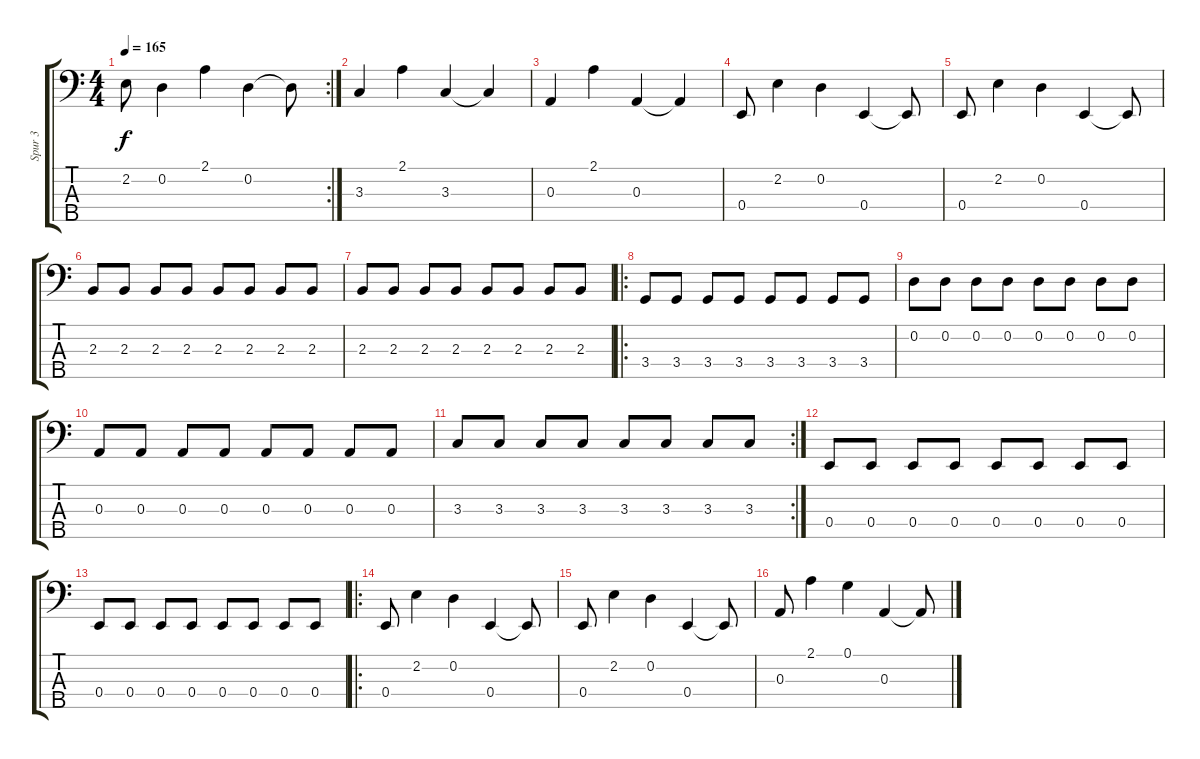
\track ("Spur 3" "Spur 3") {instrument electricbassfinger}
\staff {score tabs}
\tuning (G2 D2 A1 E1 B0) {hide}
\rc 2
\ts (4 4)
\tempo 165
\clef f4
\ks c
2.2.8{dy f} 0.2.4 2.1.4 0.2.4 0.2{t}.8 |
3.3.4 2.1.4 3.3.4 3.3{t}.4 |
0.3.4 2.1.4 0.3.4 0.3{t}.4 |
0.4.8 2.2.4 0.2.4 0.4.4 0.4{t}.8 |
0.4.8 2.2.4 0.2.4 0.4.4 0.4{t}.8 |
2.3.8 2.3.8 2.3.8 2.3.8 2.3.8 2.3.8 2.3.8 2.3.8 |
2.3.8 2.3.8 2.3.8 2.3.8 2.3.8 2.3.8 2.3.8 2.3.8 |
\ro
3.4.8 3.4.8 3.4.8 3.4.8 3.4.8 3.4.8 3.4.8 3.4.8 |
0.2.8 0.2.8 0.2.8 0.2.8 0.2.8 0.2.8 0.2.8 0.2.8 |
0.3.8 0.3.8 0.3.8 0.3.8 0.3.8 0.3.8 0.3.8 0.3.8 |
\rc 2
3.3.8 3.3.8 3.3.8 3.3.8 3.3.8 3.3.8 3.3.8 3.3.8 |
0.4.8 0.4.8 0.4.8 0.4.8 0.4.8 0.4.8 0.4.8 0.4.8 |
0.4.8 0.4.8 0.4.8 0.4.8 0.4.8 0.4.8 0.4.8 0.4.8 |
\ro
0.4.8 2.2.4 0.2.4 0.4.4 0.4{t}.8 |
0.4.8 2.2.4 0.2.4 0.4.4 0.4{t}.8 |
0.3.8 2.1.4 0.1.4 0.3.4 0.3{t}.8
